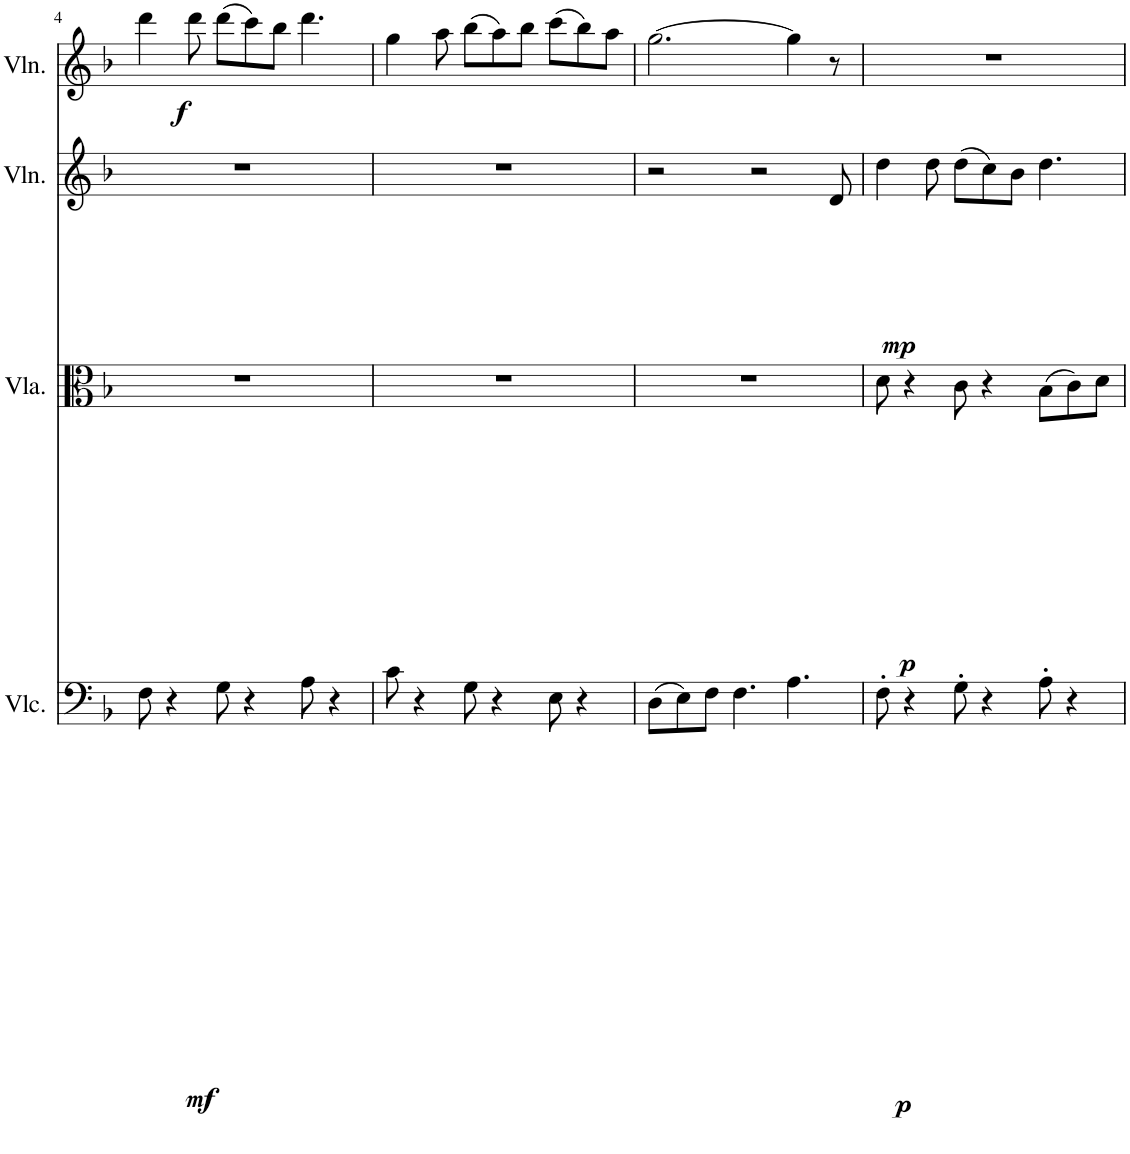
**kern	**dynam	**kern	**dynam	**kern	**dynam	**kern	**dynam
*part4	*part4	*part3	*part3	*part2	*part2	*part1	*part1
*staff4	*staff4	*staff3	*staff3	*staff2	*staff2	*staff1	*staff1
*I"Violoncello	*	*I"Viola	*	*I"Violin	*	*I"Violin	*
*I'Vlc.	*	*I'Vla.	*	*I'Vln.	*	*I'Vln.	*
!!LO:PB:g=z
*clefF4	*	*clefC3	*	*clefG2	*	*clefG2	*
*k[b-]	*	*k[b-]	*	*k[b-]	*	*k[b-]	*
*M9/8	*	*M9/8	*	*M9/8	*	*M9/8	*
=4	=4	=4	=4	=4	=4	=4	=4
!	!LO:DY:b	!	!	!	!	!	!LO:DY:b
8F\	mf	8%9r	.	8%9r	.	4ddd\	f
4r	.	.	.	.	.	.	.
.	.	.	.	.	.	8ddd\	.
8G\	.	.	.	.	.	(8ddd\L	.
4r	.	.	.	.	.	8ccc\)	.
.	.	.	.	.	.	8bb-\J	.
8A\	.	.	.	.	.	4.ddd\	.
4r	.	.	.	.	.	.	.
=5	=5	=5	=5	=5	=5	=5	=5
8c\	.	8%9r	.	8%9r	.	4gg\	.
4r	.	.	.	.	.	.	.
.	.	.	.	.	.	8aa\	.
8G\	.	.	.	.	.	(8bb-\L	.
4r	.	.	.	.	.	8aa\)	.
.	.	.	.	.	.	8bb-\J	.
8E\	.	.	.	.	.	(8ccc\L	.
4r	.	.	.	.	.	8bb-\)	.
.	.	.	.	.	.	8aa\J	.
=6	=6	=6	=6	=6	=6	=6	=6
(8D\L	.	8%9r	.	2r	.	[2.gg\	.
8E\)	.	.	.	.	.	.	.
8F\J	.	.	.	.	.	.	.
4.F\	.	.	.	.	.	.	.
.	.	.	.	2r	.	.	.
4.A\	.	.	.	.	.	4gg\]	.
.	.	.	.	8d/	.	8r	.
=7	=7	=7	=7	=7	=7	=7	=7
!	!LO:DY:b	!	!LO:DY:b	!	!LO:DY:b	!	!
8F'\	p	8d\	p	4dd\	mp	8%9r	.
4r	.	4r	.	.	.	.	.
.	.	.	.	8dd\	.	.	.
8G'\	.	8c\	.	(8dd\L	.	.	.
4r	.	4r	.	8cc\)	.	.	.
.	.	.	.	8b-\J	.	.	.
8A'\	.	(8B-\L	.	4.dd\	.	.	.
4r	.	8c\)	.	.	.	.	.
.	.	8d\J	.	.	.	.	.
=	=	=	=	=	=	=	=
*-	*-	*-	*-	*-	*-	*-	*-
